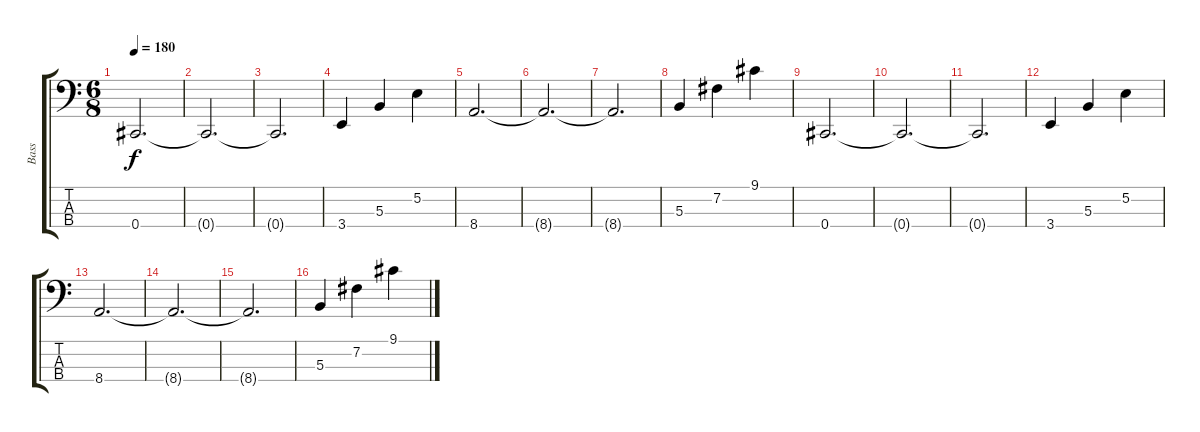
\track ("Bass" "Bass") {instrument electricbassfinger}
\staff {score tabs}
\tuning (E2 B1 Gb1 Db1) {hide}
\ts (6 8)
\tempo 180
\clef f4
\ks c
0.4.2{d dy f} |
0.4{t}.2{d} |
0.4{t}.2{d} |
3.4.4 5.3.4 5.2.4 |
8.4.2{d} |
8.4{t}.2{d} |
8.4{t}.2{d} |
5.3.4 7.2.4 9.1.4 |
0.4.2{d} |
0.4{t}.2{d} |
0.4{t}.2{d} |
3.4.4 5.3.4 5.2.4 |
8.4.2{d} |
8.4{t}.2{d} |
8.4{t}.2{d} |
5.3.4 7.2.4 9.1.4
